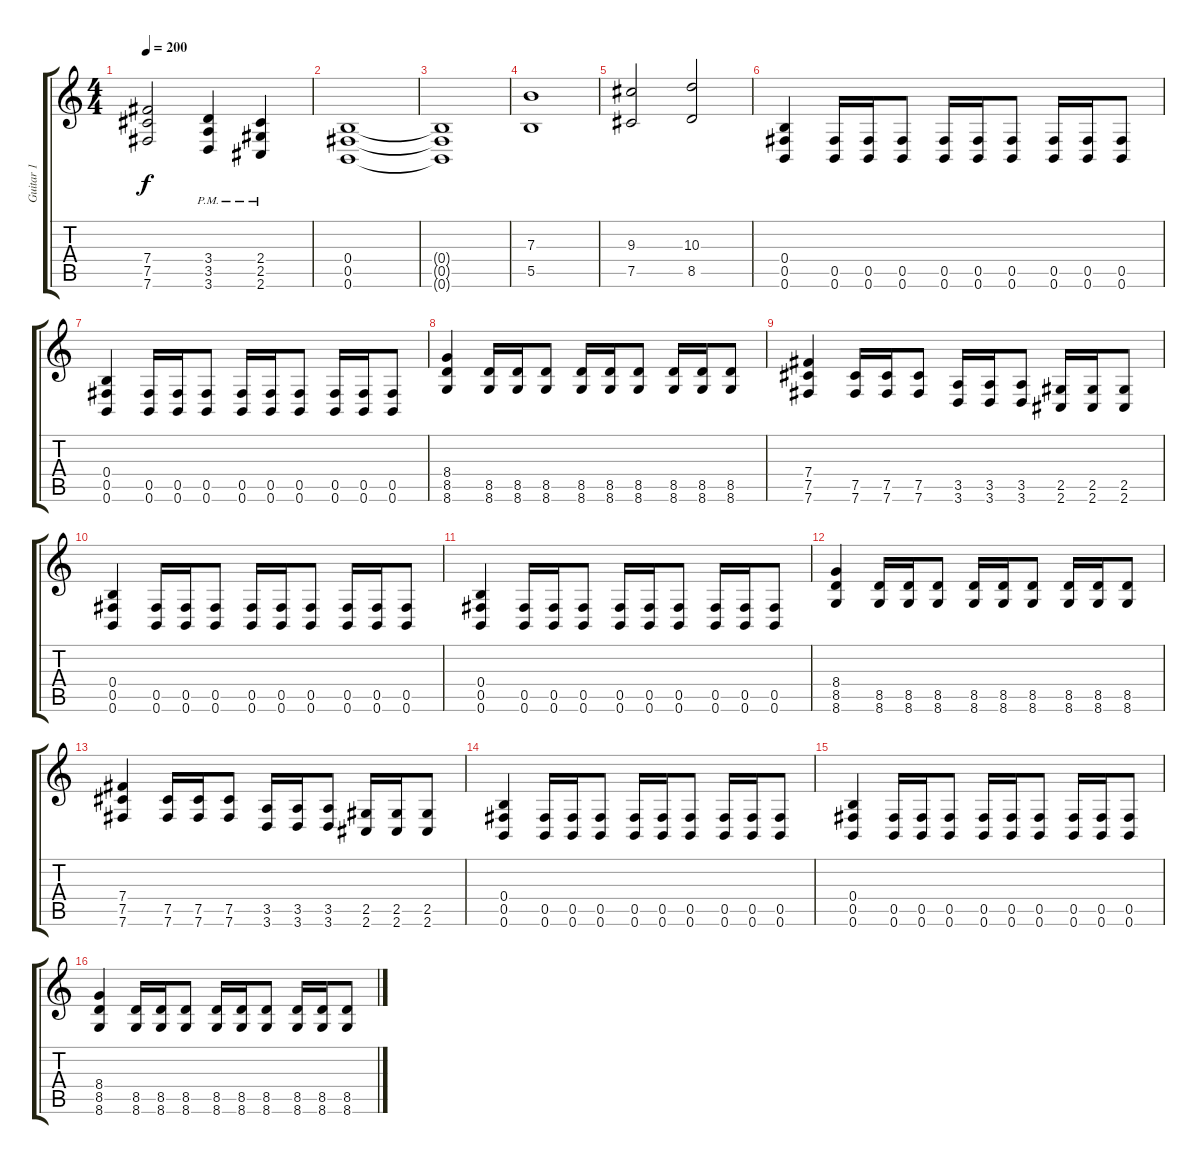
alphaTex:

\track ("Guitar 1" "Guitar 1") {instrument distortionguitar}
\staff {score tabs}
\tuning (Db4 Ab3 E3 B2 Gb2 B1) {hide}
\ts (4 4)
\tempo 200
\clef g2
\ks c
(7.4 7.5 7.6).2{dy f} (3.4{pm} 3.5{pm} 3.6{pm}).4 (2.4{pm} 2.5{pm} 2.6{pm}).4 |
(0.4 0.5 0.6).1 |
(0.4{t} 0.5{t} 0.6{t}).1 |
(7.3 5.5).1 |
(9.3 7.5).2 (10.3 8.5).2 |
(0.4 0.5 0.6).4{volume 10} (0.5 0.6).16 (0.5 0.6).16 (0.5 0.6).8 (0.5 0.6).16 (0.5 0.6).16 (0.5 0.6).8 (0.5 0.6).16 (0.5 0.6).16 (0.5 0.6).8 |
(0.4 0.5 0.6).4 (0.5 0.6).16 (0.5 0.6).16 (0.5 0.6).8 (0.5 0.6).16 (0.5 0.6).16 (0.5 0.6).8 (0.5 0.6).16 (0.5 0.6).16 (0.5 0.6).8 |
(8.4 8.5 8.6).4 (8.5 8.6).16 (8.5 8.6).16 (8.5 8.6).8 (8.5 8.6).16 (8.5 8.6).16 (8.5 8.6).8 (8.5 8.6).16 (8.5 8.6).16 (8.5 8.6).8 |
(7.4 7.5 7.6).4 (7.5 7.6).16 (7.5 7.6).16 (7.5 7.6).8 (3.5 3.6).16 (3.5 3.6).16 (3.5 3.6).8 (2.5 2.6).16 (2.5 2.6).16 (2.5 2.6).8 |
(0.4 0.5 0.6).4 (0.5 0.6).16 (0.5 0.6).16 (0.5 0.6).8 (0.5 0.6).16 (0.5 0.6).16 (0.5 0.6).8 (0.5 0.6).16 (0.5 0.6).16 (0.5 0.6).8 |
(0.4 0.5 0.6).4 (0.5 0.6).16 (0.5 0.6).16 (0.5 0.6).8 (0.5 0.6).16 (0.5 0.6).16 (0.5 0.6).8 (0.5 0.6).16 (0.5 0.6).16 (0.5 0.6).8 |
(8.4 8.5 8.6).4 (8.5 8.6).16 (8.5 8.6).16 (8.5 8.6).8 (8.5 8.6).16 (8.5 8.6).16 (8.5 8.6).8 (8.5 8.6).16 (8.5 8.6).16 (8.5 8.6).8 |
(7.4 7.5 7.6).4 (7.5 7.6).16 (7.5 7.6).16 (7.5 7.6).8 (3.5 3.6).16 (3.5 3.6).16 (3.5 3.6).8 (2.5 2.6).16 (2.5 2.6).16 (2.5 2.6).8 |
(0.4 0.5 0.6).4 (0.5 0.6).16 (0.5 0.6).16 (0.5 0.6).8 (0.5 0.6).16 (0.5 0.6).16 (0.5 0.6).8 (0.5 0.6).16 (0.5 0.6).16 (0.5 0.6).8 |
(0.4 0.5 0.6).4 (0.5 0.6).16 (0.5 0.6).16 (0.5 0.6).8 (0.5 0.6).16 (0.5 0.6).16 (0.5 0.6).8 (0.5 0.6).16 (0.5 0.6).16 (0.5 0.6).8 |
(8.4 8.5 8.6).4 (8.5 8.6).16 (8.5 8.6).16 (8.5 8.6).8 (8.5 8.6).16 (8.5 8.6).16 (8.5 8.6).8 (8.5 8.6).16 (8.5 8.6).16 (8.5 8.6).8
